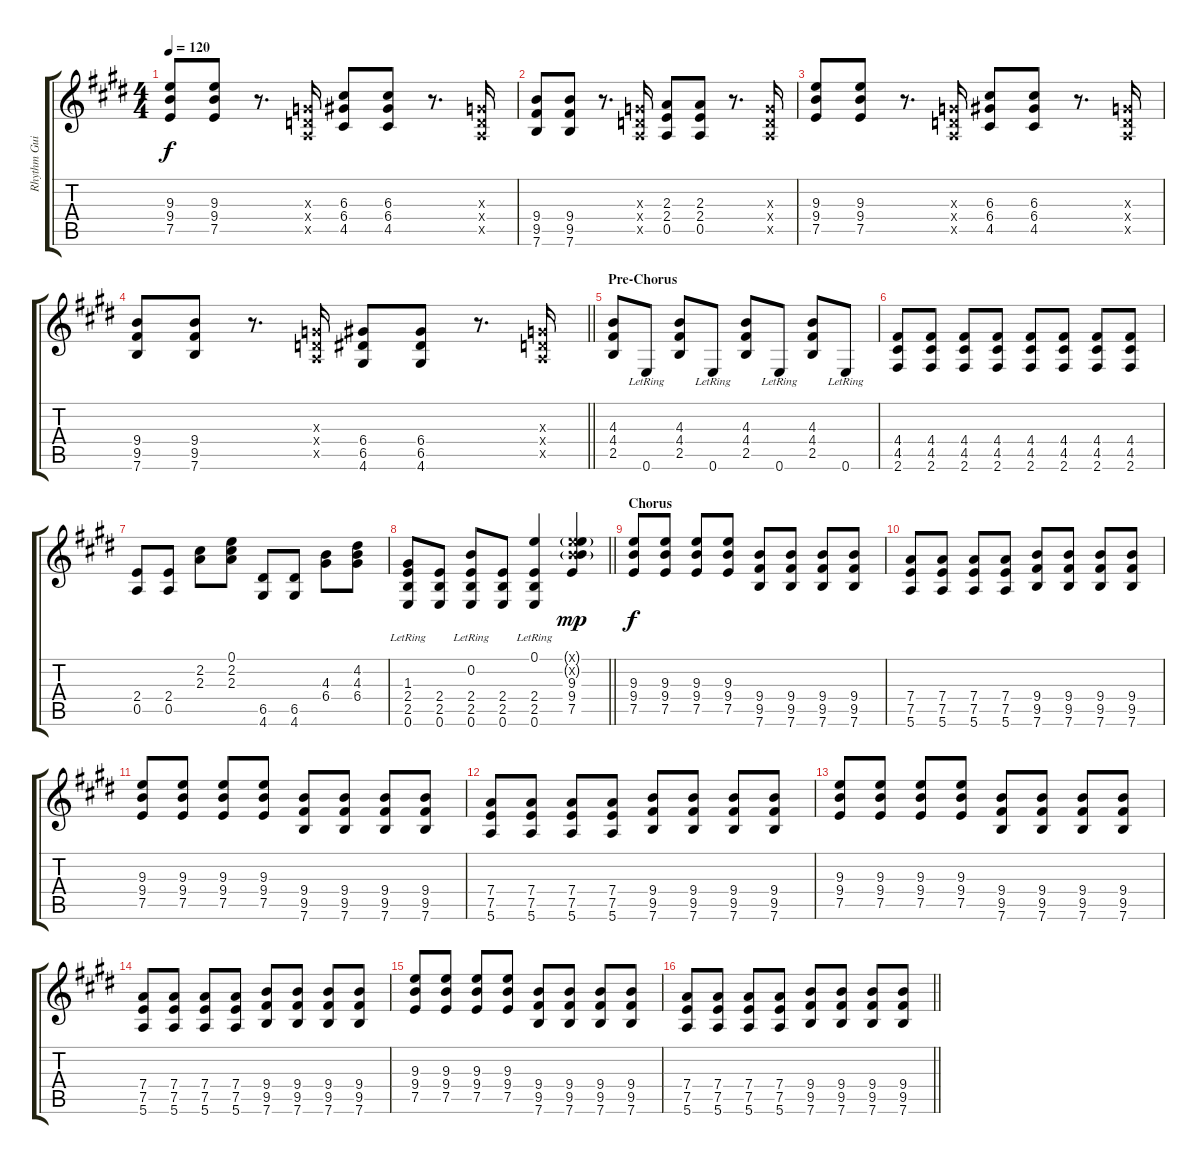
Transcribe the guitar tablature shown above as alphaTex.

\track ("Rhythm Guitar" "Rhythm Gui") {instrument overdrivenguitar}
\staff {score tabs}
\tuning (E4 B3 G3 D3 A2 E2) {hide}
\ts (4 4)
\tempo 120
\clef g2
\ks e
(9.3 9.4 7.5).8{dy f} (9.3 9.4 7.5).8 r.8{d} (0.3{x} 0.4{x} 0.5{x}).16 (6.3 6.4 4.5).8 (6.3 6.4 4.5).8 r.8{d} (0.3{x} 0.4{x} 0.5{x}).16 |
(9.4 9.5 7.6).8 (9.4 9.5 7.6).8 r.8{d} (0.3{x} 0.4{x} 0.5{x}).16 (2.3 2.4 0.5).8 (2.3 2.4 0.5).8 r.8{d} (0.3{x} 0.4{x} 0.5{x}).16 |
(9.3 9.4 7.5).8 (9.3 9.4 7.5).8 r.8{d} (0.3{x} 0.4{x} 0.5{x}).16 (6.3 6.4 4.5).8 (6.3 6.4 4.5).8 r.8{d} (0.3{x} 0.4{x} 0.5{x}).16 |
\barLineRight lightlight
(9.4 9.5 7.6).8 (9.4 9.5 7.6).8 r.8{d} (0.3{x} 0.4{x} 0.5{x}).16 (6.4 6.5 4.6).8 (6.4 6.5 4.6).8 r.8{d} (0.3{x} 0.4{x} 0.5{x}).16 |
\section ("" "Pre-Chorus")
(4.3 4.4 2.5).8 0.6{lr}.8 (4.3 4.4 2.5).8 0.6{lr}.8 (4.3 4.4 2.5).8 0.6{lr}.8 (4.3 4.4 2.5).8 0.6{lr}.8 |
(4.4 4.5 2.6).8 (4.4 4.5 2.6).8 (4.4 4.5 2.6).8 (4.4 4.5 2.6).8 (4.4 4.5 2.6).8 (4.4 4.5 2.6).8 (4.4 4.5 2.6).8 (4.4 4.5 2.6).8 |
(2.4 0.5).8 (2.4 0.5).8 (2.2 2.3).8 (0.1 2.2 2.3).8 (6.5 4.6).8 (6.5 4.6).8 (4.3 6.4).8 (4.2 4.3 6.4).8 |
\barLineRight lightlight
(1.3{lr} 2.4 2.5 0.6).8 (2.4 2.5 0.6).8 (0.2{lr} 2.4 2.5 0.6).8 (2.4 2.5 0.6).8 (0.1{lr} 2.4 2.5 0.6).4 (0.1{g x} 0.2{g x} 9.3 9.4 7.5).4{dy mp} |
\section ("" "Chorus")
(9.3 9.4 7.5).8{dy f} (9.3 9.4 7.5).8 (9.3 9.4 7.5).8 (9.3 9.4 7.5).8 (9.4 9.5 7.6).8 (9.4 9.5 7.6).8 (9.4 9.5 7.6).8 (9.4 9.5 7.6).8 |
(7.4 7.5 5.6).8 (7.4 7.5 5.6).8 (7.4 7.5 5.6).8 (7.4 7.5 5.6).8 (9.4 9.5 7.6).8 (9.4 9.5 7.6).8 (9.4 9.5 7.6).8 (9.4 9.5 7.6).8 |
(9.3 9.4 7.5).8 (9.3 9.4 7.5).8 (9.3 9.4 7.5).8 (9.3 9.4 7.5).8 (9.4 9.5 7.6).8 (9.4 9.5 7.6).8 (9.4 9.5 7.6).8 (9.4 9.5 7.6).8 |
(7.4 7.5 5.6).8 (7.4 7.5 5.6).8 (7.4 7.5 5.6).8 (7.4 7.5 5.6).8 (9.4 9.5 7.6).8 (9.4 9.5 7.6).8 (9.4 9.5 7.6).8 (9.4 9.5 7.6).8 |
(9.3 9.4 7.5).8 (9.3 9.4 7.5).8 (9.3 9.4 7.5).8 (9.3 9.4 7.5).8 (9.4 9.5 7.6).8 (9.4 9.5 7.6).8 (9.4 9.5 7.6).8 (9.4 9.5 7.6).8 |
(7.4 7.5 5.6).8 (7.4 7.5 5.6).8 (7.4 7.5 5.6).8 (7.4 7.5 5.6).8 (9.4 9.5 7.6).8 (9.4 9.5 7.6).8 (9.4 9.5 7.6).8 (9.4 9.5 7.6).8 |
(9.3 9.4 7.5).8 (9.3 9.4 7.5).8 (9.3 9.4 7.5).8 (9.3 9.4 7.5).8 (9.4 9.5 7.6).8 (9.4 9.5 7.6).8 (9.4 9.5 7.6).8 (9.4 9.5 7.6).8 |
\barLineRight lightlight
(7.4 7.5 5.6).8 (7.4 7.5 5.6).8 (7.4 7.5 5.6).8 (7.4 7.5 5.6).8 (9.4 9.5 7.6).8 (9.4 9.5 7.6).8 (9.4 9.5 7.6).8 (9.4 9.5 7.6).8
